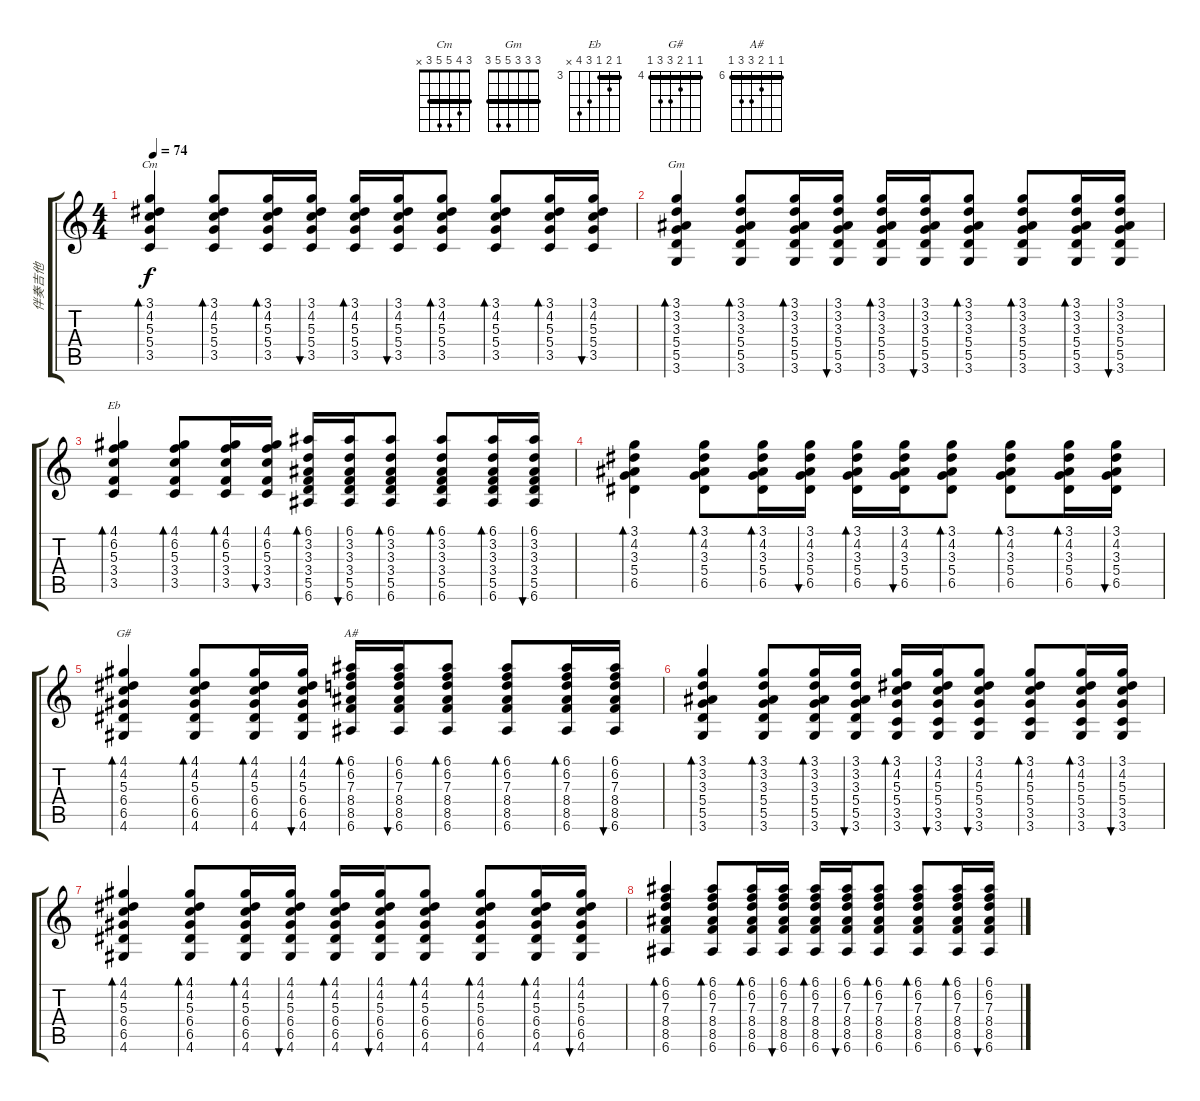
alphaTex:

\track ("伴奏吉他" "伴奏吉他") {instrument acousticguitarsteel}
\staff {score tabs}
\tuning (E4 B3 G3 D3 A2 E2) {hide}
\chord ("Cm" 3 4 5 5 3 x) {barre 3}
\chord ("Gm" 3 3 3 5 5 3) {barre 3}
\chord ("Eb" 3 4 3 5 6 x) {firstfret 3 barre 3}
\chord ("G#" 4 4 5 6 6 4) {firstfret 4 barre 4}
\chord ("A#" 6 6 7 8 8 6) {firstfret 6 barre 6}
\ts (4 4)
\tempo 74
\clef g2
\ks c
(3.1 4.2 5.3 5.4 3.5).4{bd 30 ch "Cm" dy f} (3.1 4.2 5.3 5.4 3.5).8{bd 30} (3.1 4.2 5.3 5.4 3.5).16{bd 30} (3.1 4.2 5.3 5.4 3.5).16{bu 30} (3.1 4.2 5.3 5.4 3.5).16{bd 30} (3.1 4.2 5.3 5.4 3.5).16{bu 30} (3.1 4.2 5.3 5.4 3.5).8{bd 30} (3.1 4.2 5.3 5.4 3.5).8{bd 30} (3.1 4.2 5.3 5.4 3.5).16{bd 30} (3.1 4.2 5.3 5.4 3.5).16{bu 30} |
(3.1 3.2 3.3 5.4 5.5 3.6).4{bd 30 ch "Gm"} (3.1 3.2 3.3 5.4 5.5 3.6).8{bd 30} (3.1 3.2 3.3 5.4 5.5 3.6).16{bd 30} (3.1 3.2 3.3 5.4 5.5 3.6).16{bu 30} (3.1 3.2 3.3 5.4 5.5 3.6).16{bd 30} (3.1 3.2 3.3 5.4 5.5 3.6).16{bu 30} (3.1 3.2 3.3 5.4 5.5 3.6).8{bd 30} (3.1 3.2 3.3 5.4 5.5 3.6).8{bd 30} (3.1 3.2 3.3 5.4 5.5 3.6).16{bd 30} (3.1 3.2 3.3 5.4 5.5 3.6).16{bu 30} |
(4.1 6.2 5.3 3.4 3.5).4{bd 30 ch "Eb"} (4.1 6.2 5.3 3.4 3.5).8{bd 30} (4.1 6.2 5.3 3.4 3.5).16{bd 30} (4.1 6.2 5.3 3.4 3.5).16{bu 30} (6.1 3.2 3.3 3.4 5.5 6.6).16{bd 30} (6.1 3.2 3.3 3.4 5.5 6.6).16{bu 30} (6.1 3.2 3.3 3.4 5.5 6.6).8{bd 30} (6.1 3.2 3.3 3.4 5.5 6.6).8{bd 30} (6.1 3.2 3.3 3.4 5.5 6.6).16{bd 30} (6.1 3.2 3.3 3.4 5.5 6.6).16{bu 30} |
(3.1 4.2 3.3 5.4 6.5).4{bd 30} (3.1 4.2 3.3 5.4 6.5).8{bd 30} (3.1 4.2 3.3 5.4 6.5).16{bd 30} (3.1 4.2 3.3 5.4 6.5).16{bu 30} (3.1 4.2 3.3 5.4 6.5).16{bd 30} (3.1 4.2 3.3 5.4 6.5).16{bu 30} (3.1 4.2 3.3 5.4 6.5).8{bd 30} (3.1 4.2 3.3 5.4 6.5).8{bd 30} (3.1 4.2 3.3 5.4 6.5).16{bd 30} (3.1 4.2 3.3 5.4 6.5).16{bu 30} |
(4.1 4.2 5.3 6.4 6.5 4.6).4{bd 30 ch "G#"} (4.1 4.2 5.3 6.4 6.5 4.6).8{bd 30} (4.1 4.2 5.3 6.4 6.5 4.6).16{bd 30} (4.1 4.2 5.3 6.4 6.5 4.6).16{bu 30} (6.1 6.2 7.3 8.4 8.5 6.6).16{bd 30 ch "A#"} (6.1 6.2 7.3 8.4 8.5 6.6).16{bu 30} (6.1 6.2 7.3 8.4 8.5 6.6).8{bd 30} (6.1 6.2 7.3 8.4 8.5 6.6).8{bd 30} (6.1 6.2 7.3 8.4 8.5 6.6).16{bd 30} (6.1 6.2 7.3 8.4 8.5 6.6).16{bu 30} |
(3.1 3.2 3.3 5.4 5.5 3.6).4{bd 30} (3.1 3.2 3.3 5.4 5.5 3.6).8{bd 30} (3.1 3.2 3.3 5.4 5.5 3.6).16{bd 30} (3.1 3.2 3.3 5.4 5.5 3.6).16{bu 30} (3.1 4.2 5.3 5.4 3.5 3.6).16{bd 30} (3.1 4.2 5.3 5.4 3.5 3.6).16{bu 30} (3.1 4.2 5.3 5.4 3.5 3.6).8{bu 30} (3.1 4.2 5.3 5.4 3.5 3.6).8{bd 30} (3.1 4.2 5.3 5.4 3.5 3.6).16{bd 30} (3.1 4.2 5.3 5.4 3.5 3.6).16{bu 30} |
(4.1 4.2 5.3 6.4 6.5 4.6).4{bd 30} (4.1 4.2 5.3 6.4 6.5 4.6).8{bd 30} (4.1 4.2 5.3 6.4 6.5 4.6).16{bd 30} (4.1 4.2 5.3 6.4 6.5 4.6).16{bu 30} (4.1 4.2 5.3 6.4 6.5 4.6).16{bd 30} (4.1 4.2 5.3 6.4 6.5 4.6).16{bu 30} (4.1 4.2 5.3 6.4 6.5 4.6).8{bd 30} (4.1 4.2 5.3 6.4 6.5 4.6).8{bd 30} (4.1 4.2 5.3 6.4 6.5 4.6).16{bd 30} (4.1 4.2 5.3 6.4 6.5 4.6).16{bu 30} |
(6.1 6.2 7.3 8.4 8.5 6.6).4{bd 30} (6.1 6.2 7.3 8.4 8.5 6.6).8{bd 30} (6.1 6.2 7.3 8.4 8.5 6.6).16{bd 30} (6.1 6.2 7.3 8.4 8.5 6.6).16{bu 30} (6.1 6.2 7.3 8.4 8.5 6.6).16{bd 30} (6.1 6.2 7.3 8.4 8.5 6.6).16{bu 30} (6.1 6.2 7.3 8.4 8.5 6.6).8{bd 30} (6.1 6.2 7.3 8.4 8.5 6.6).8{bd 30} (6.1 6.2 7.3 8.4 8.5 6.6).16{bd 30} (6.1 6.2 7.3 8.4 8.5 6.6).16{bu 30}
